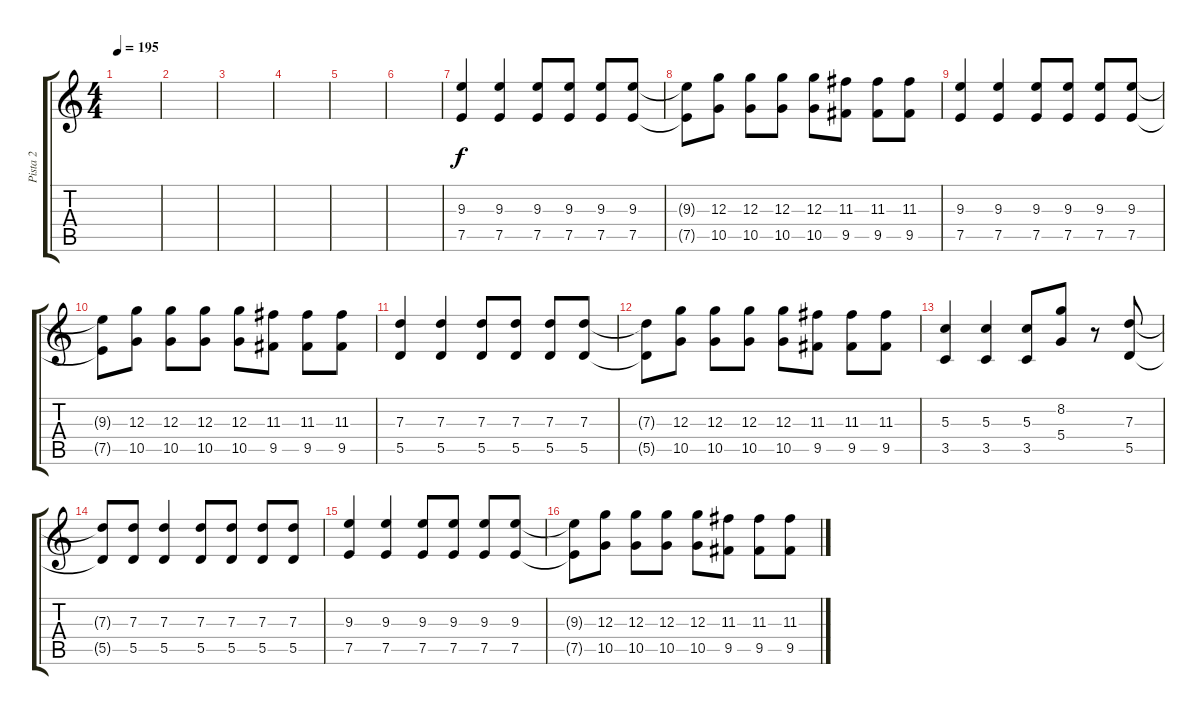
\track ("Pista 2" "Pista 2") {instrument distortionguitar}
\staff {score tabs}
\tuning (E4 B3 G3 D3 A2 E2) {hide}
\ts (4 4)
\tempo 195
\clef g2
\ks c
|
|
|
|
|
|
(9.3 7.5).4 (9.3 7.5).4 (9.3 7.5).8 (9.3 7.5).8 (9.3 7.5).8 (9.3 7.5).8 |
(9.3{t} 7.5{t}).8 (12.3 10.5).8 (12.3 10.5).8 (12.3 10.5).8 (12.3 10.5).8 (11.3 9.5).8 (11.3 9.5).8 (11.3 9.5).8 |
(9.3 7.5).4 (9.3 7.5).4 (9.3 7.5).8 (9.3 7.5).8 (9.3 7.5).8 (9.3 7.5).8 |
(9.3{t} 7.5{t}).8 (12.3 10.5).8 (12.3 10.5).8 (12.3 10.5).8 (12.3 10.5).8 (11.3 9.5).8 (11.3 9.5).8 (11.3 9.5).8 |
(7.3 5.5).4 (7.3 5.5).4 (7.3 5.5).8 (7.3 5.5).8 (7.3 5.5).8 (7.3 5.5).8 |
(7.3{t} 5.5{t}).8 (12.3 10.5).8 (12.3 10.5).8 (12.3 10.5).8 (12.3 10.5).8 (11.3 9.5).8 (11.3 9.5).8 (11.3 9.5).8 |
(5.3 3.5).4 (5.3 3.5).4 (5.3 3.5).8 (8.2 5.4).8 r.8 (7.3 5.5).8 |
(7.3{t} 5.5{t}).8 (7.3 5.5).8 (7.3 5.5).4 (7.3 5.5).8 (7.3 5.5).8 (7.3 5.5).8 (7.3 5.5).8 |
(9.3 7.5).4 (9.3 7.5).4 (9.3 7.5).8 (9.3 7.5).8 (9.3 7.5).8 (9.3 7.5).8 |
(9.3{t} 7.5{t}).8 (12.3 10.5).8 (12.3 10.5).8 (12.3 10.5).8 (12.3 10.5).8 (11.3 9.5).8 (11.3 9.5).8 (11.3 9.5).8
